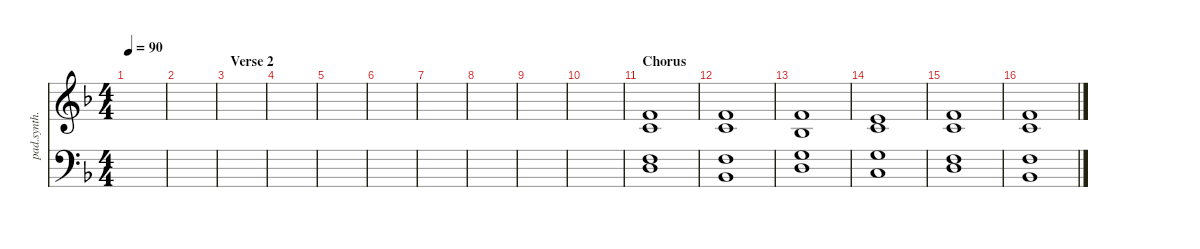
\defaultSystemsLayout 4
\hideDynamics
\bracketExtendMode nobrackets
\track ("Synthesizer" "pad.synth.") {instrument pad2warm}
\staff {score}
\tuning (E4 B3 G3 D3 A2 E2)
\ts (4 4)
\tempo 90
\clef g2
\ks f
|
|
\section ("" "Verse 2")
|
|
|
|
|
|
|
|
\section ("" "Chorus")
(1.1{acc forcenatural} -4.1{acc forcenatural}).1 |
(1.1{acc forcenatural} -4.1{acc forcenatural}).1 |
(1.1{acc forcenatural} -6.1{acc b}).1 |
(0.1{acc forcenatural} -4.1{acc forcenatural}).1 |
(1.1{acc forcenatural} -4.1{acc forcenatural}).1 |
(1.1{acc forcenatural} -4.1{acc forcenatural}).1
\staff {score}
\tuning (G2 D2 A1 E1)
\clef f4
\ottava regular
\simile none
\ks f
|
|
|
|
|
|
|
|
|
|
(10.1{acc forcenatural} 7.1{acc forcenatural}).1 |
(10.1{acc forcenatural} 3.1{acc b}).1 |
(12.1{acc forcenatural} 7.1{acc forcenatural}).1 |
(12.1{acc forcenatural} 5.1{acc forcenatural}).1 |
(10.1{acc forcenatural} 7.1{acc forcenatural}).1 |
(10.1{acc forcenatural} 3.1{acc b}).1
